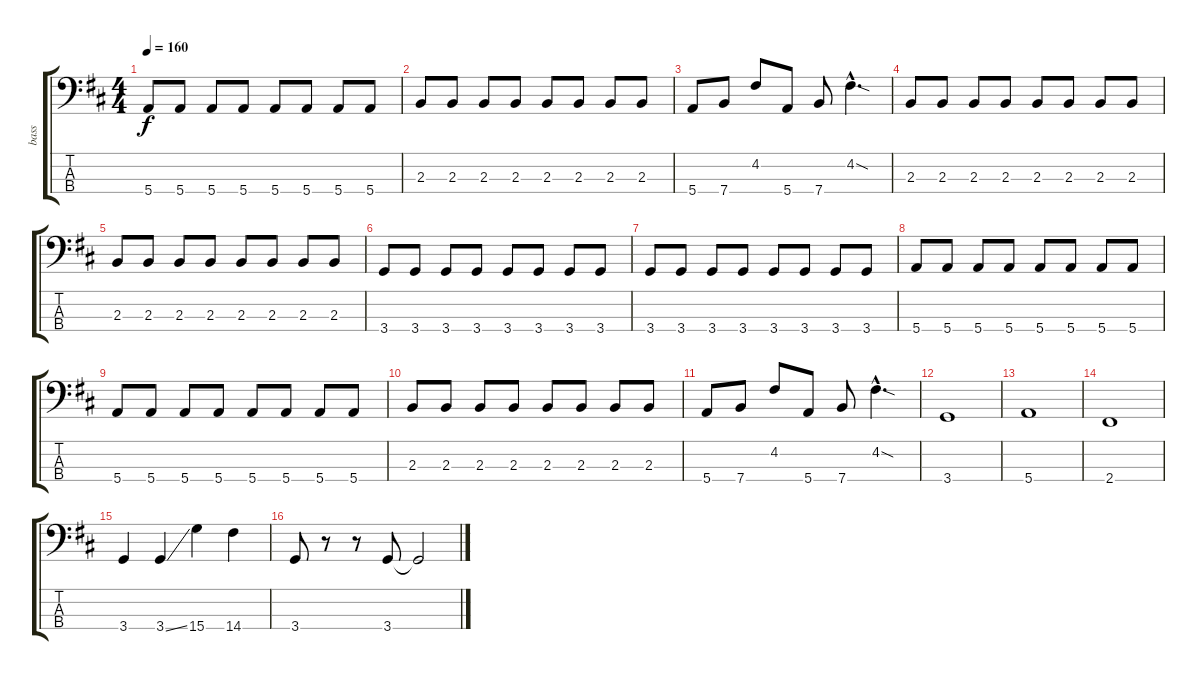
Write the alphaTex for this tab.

\track ("bass" "bass") {instrument electricbassfinger}
\staff {score tabs}
\tuning (G2 D2 A1 E1) {hide}
\ts (4 4)
\tempo 160
\clef f4
\ks bminor
5.4.8{dy f} 5.4.8 5.4.8 5.4.8 5.4.8 5.4.8 5.4.8 5.4.8 |
2.3.8 2.3.8 2.3.8 2.3.8 2.3.8 2.3.8 2.3.8 2.3.8 |
5.4.8 7.4.8 4.2.8 5.4.8 7.4.8 4.2{sod hac}.4{d} |
2.3.8 2.3.8 2.3.8 2.3.8 2.3.8 2.3.8 2.3.8 2.3.8 |
2.3.8 2.3.8 2.3.8 2.3.8 2.3.8 2.3.8 2.3.8 2.3.8 |
3.4.8 3.4.8 3.4.8 3.4.8 3.4.8 3.4.8 3.4.8 3.4.8 |
3.4.8 3.4.8 3.4.8 3.4.8 3.4.8 3.4.8 3.4.8 3.4.8 |
5.4.8 5.4.8 5.4.8 5.4.8 5.4.8 5.4.8 5.4.8 5.4.8 |
5.4.8 5.4.8 5.4.8 5.4.8 5.4.8 5.4.8 5.4.8 5.4.8 |
2.3.8 2.3.8 2.3.8 2.3.8 2.3.8 2.3.8 2.3.8 2.3.8 |
5.4.8 7.4.8 4.2.8 5.4.8 7.4.8 4.2{sod hac}.4{d} |
3.4.1 |
5.4.1 |
2.4.1 |
3.4.4 3.4{ss}.4 15.4.4 14.4.4 |
3.4.8 r.8 r.8 3.4.8 3.4{t}.2
